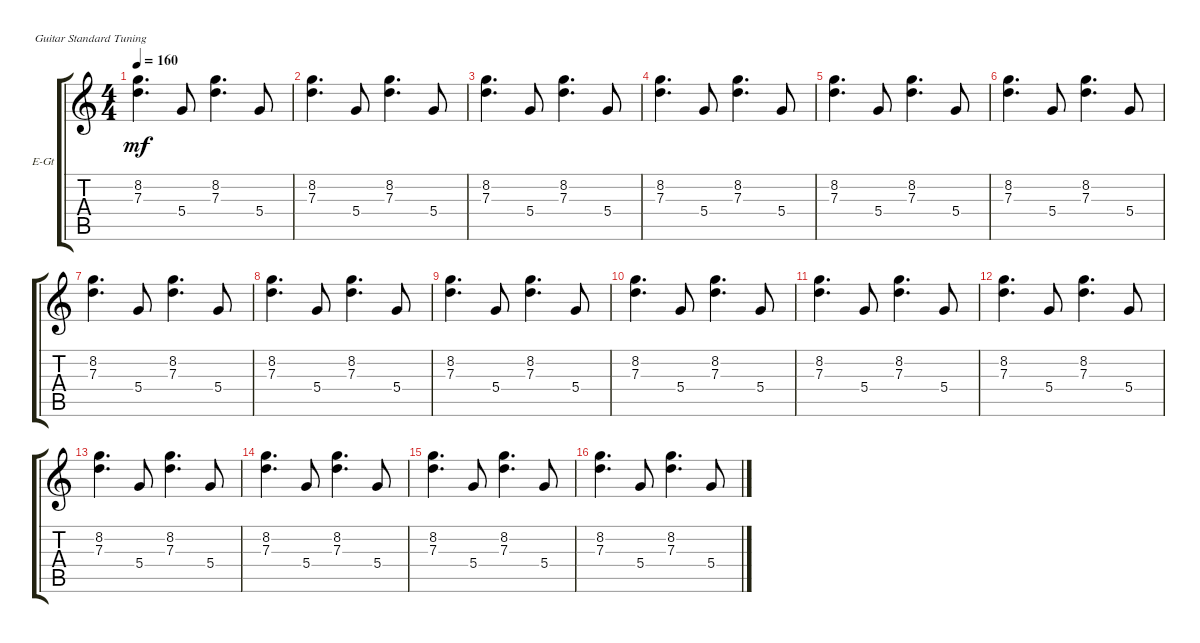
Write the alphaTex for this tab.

\defaultSystemsLayout 4
\bracketExtendMode groupsimilarinstruments
\firstSystemTrackNameOrientation horizontal
\otherSystemsTrackNameOrientation horizontal
\track ("Guitar 1" "E-Gt") {instrument electricguitarclean}
\staff {score tabs}
\tuning (E4 B3 G3 D3 A2 E2)
\ts (4 4)
\tempo 160
\clef g2
\ks c
(7.3 8.2).4{d dy mf} 5.4.8 (7.3 8.2).4{d} 5.4.8 |
(7.3 8.2).4{d} 5.4.8 (7.3 8.2).4{d} 5.4.8 |
(7.3 8.2).4{d} 5.4.8 (7.3 8.2).4{d} 5.4.8 |
(7.3 8.2).4{d} 5.4.8 (7.3 8.2).4{d} 5.4.8 |
(7.3 8.2).4{d} 5.4.8 (7.3 8.2).4{d} 5.4.8 |
(7.3 8.2).4{d} 5.4.8 (7.3 8.2).4{d} 5.4.8 |
(7.3 8.2).4{d} 5.4.8 (7.3 8.2).4{d} 5.4.8 |
(7.3 8.2).4{d} 5.4.8 (7.3 8.2).4{d} 5.4.8 |
(7.3 8.2).4{d} 5.4.8 (7.3 8.2).4{d} 5.4.8 |
(7.3 8.2).4{d} 5.4.8 (7.3 8.2).4{d} 5.4.8 |
(7.3 8.2).4{d} 5.4.8 (7.3 8.2).4{d} 5.4.8 |
(7.3 8.2).4{d} 5.4.8 (7.3 8.2).4{d} 5.4.8 |
(7.3 8.2).4{d} 5.4.8 (7.3 8.2).4{d} 5.4.8 |
(7.3 8.2).4{d} 5.4.8 (7.3 8.2).4{d} 5.4.8 |
(7.3 8.2).4{d} 5.4.8 (7.3 8.2).4{d} 5.4.8 |
(7.3 8.2).4{d} 5.4.8 (7.3 8.2).4{d} 5.4.8
